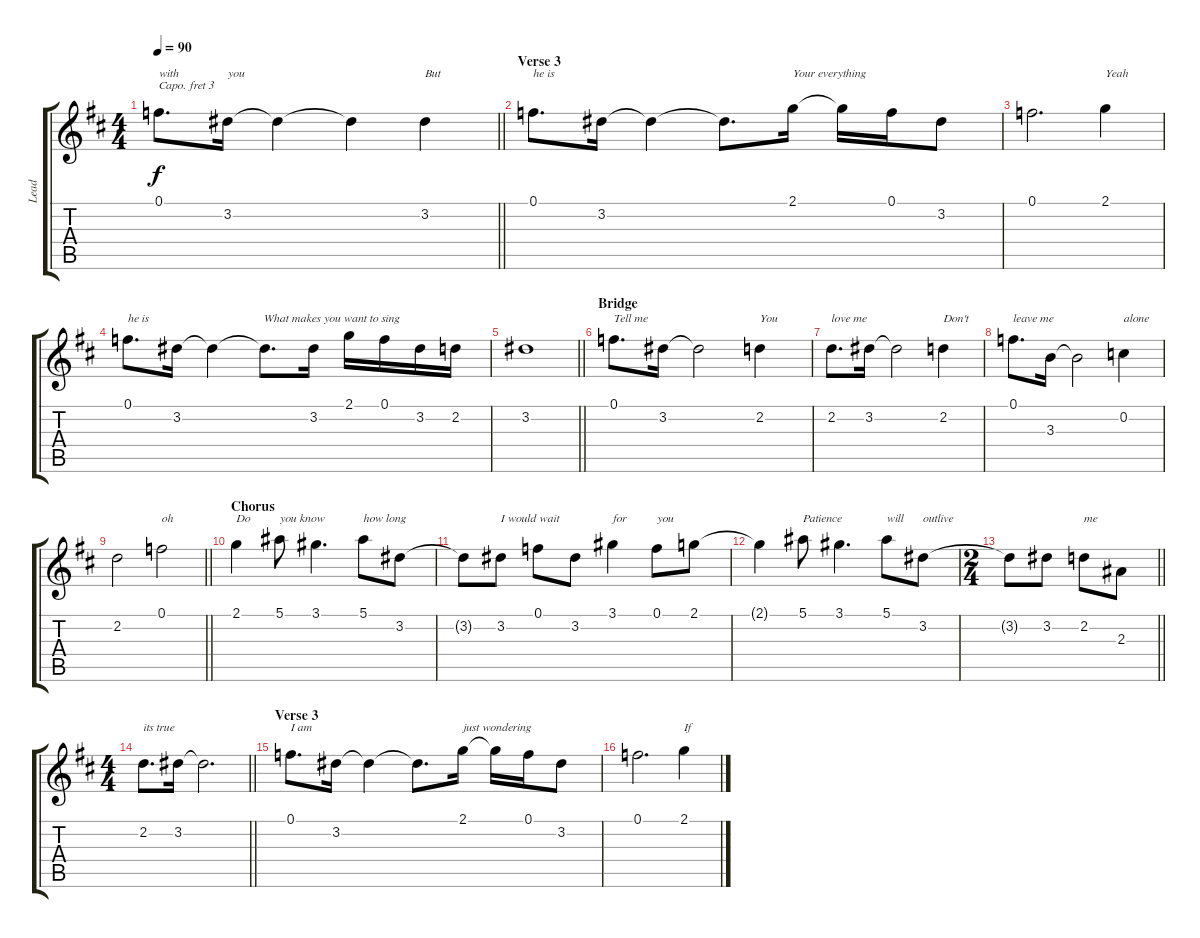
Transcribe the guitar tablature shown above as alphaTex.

\track ("Lead" "Lead") {instrument electricguitarjazz}
\staff {score tabs}
\capo 3
\tuning (D4 A3 F3 C3 G2 D2) {hide}
\ts (4 4)
\tempo 90
\clef g2
\barLineRight lightlight
\ks d
0.1.8{d txt "with" dy f} 3.2.16{txt "you"} 3.2{t}.4 3.2{t}.4 3.2.4{txt "But"} |
\section ("" "Verse 3")
0.1.8{d txt "he is"} 3.2.16 3.2{t}.4 3.2{t}.8{d} 2.1.16{txt "Your everything"} 2.1{t}.16 0.1.16 3.2.8 |
0.1.2{d} 2.1.4{txt "Yeah"} |
0.1.8{d txt "he is"} 3.2.16 3.2{t}.4{txt "                 What makes you want to sing"} 3.2{t}.8{d} 3.2.16 2.1.16 0.1.16 3.2.16 2.2.16 |
\barLineRight lightlight
3.2.1 |
\section ("" "Bridge")
0.1.8{d txt "Tell me"} 3.2.16 3.2{t}.2 2.2.4{txt "You"} |
2.2.8{d txt "love me"} 3.2.16 3.2{t}.2 2.2.4{txt "Don't "} |
0.1.8{d txt "leave me"} 3.3.16 3.3{t}.2 0.2.4{txt "alone"} |
\barLineRight lightlight
2.2.2 0.1.2{txt "oh"} |
\section ("" "Chorus")
2.1.4{txt "Do"} 5.1.8{txt "you know"} 3.1.4{d} 5.1.8{txt "how long"} 3.2.8 |
3.2{t}.8 3.2.8{txt "I would wait"} 0.1.8 3.2.8 3.1.4{txt "for"} 0.1.8{txt "you"} 2.1.8 |
2.1{t}.4 5.1.8{txt "Patience"} 3.1.4{d} 5.1.8{txt "will"} 3.2.8{txt "outlive"} |
\ts (2 4)
\barLineRight lightlight
3.2{t}.8 3.2.8 2.2.8{txt "me"} 2.3.8 |
\ts (4 4)
\barLineRight lightlight
2.2.8{d txt "its true"} 3.2.16 3.2{t}.2{d} |
\section ("" "Verse 3")
0.1.8{d txt "I am"} 3.2.16 3.2{t}.4 3.2{t}.8{d} 2.1.16{txt "just wondering"} 2.1{t}.16 0.1.16 3.2.8 |
0.1.2{d} 2.1.4{txt "If"}
